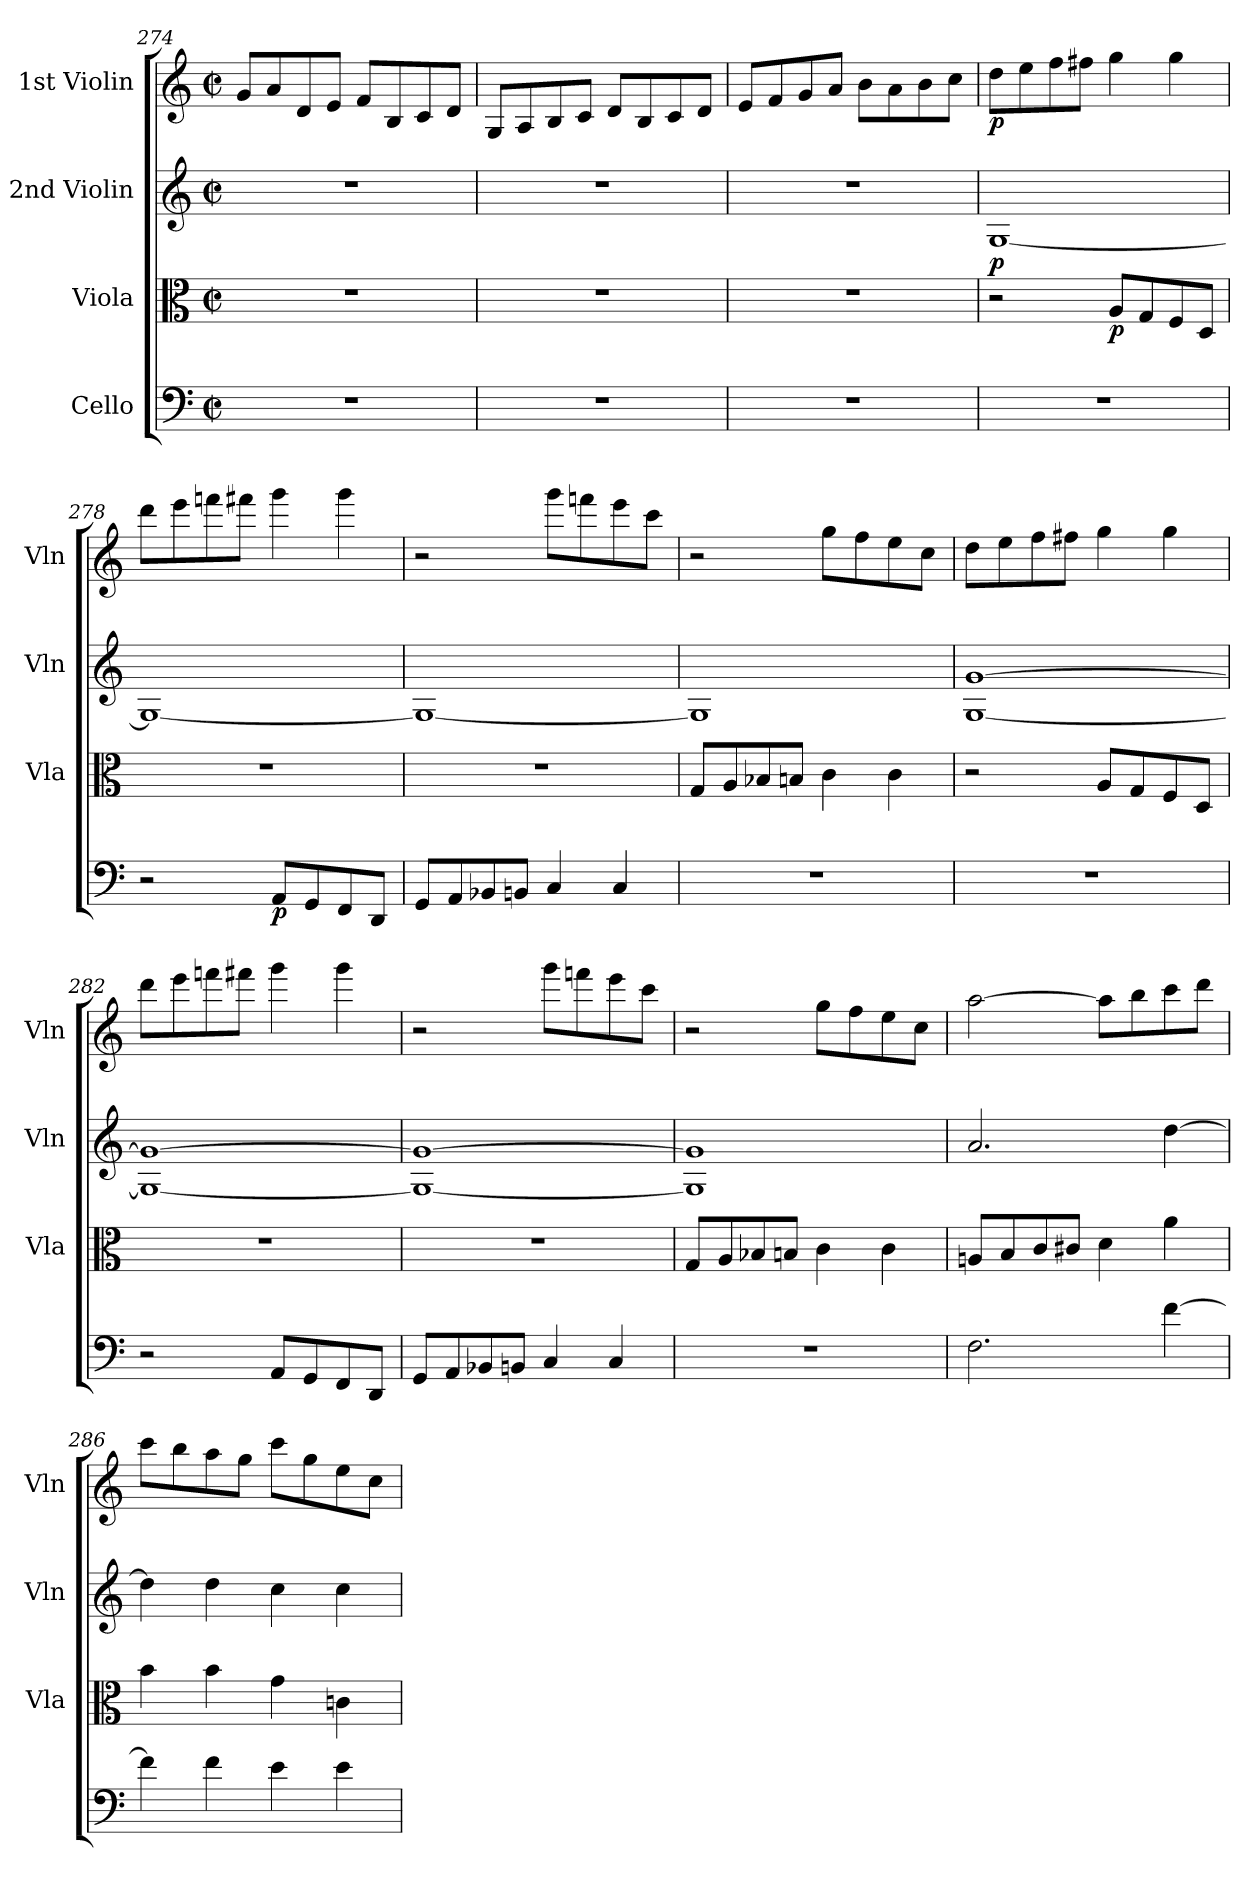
**kern	**dynam	**kern	**dynam	**kern	**kern	**dynam
*part4	*part4	*part3	*part3	*part2	*part1	*part1
*staff4	*staff4	*staff3	*staff3	*staff2	*staff1	*staff1
*I"Cello	*	*I"Viola	*	*I"2nd Violin	*I"1st Violin	*
*	*	*I'Vla	*	*I'Vln	*I'Vln	*
*clefF4	*	*clefC3	*	*clefG2	*clefG2	*
*k[]	*	*k[]	*	*k[]	*k[]	*
*M2/2	*	*M2/2	*	*M2/2	*M2/2	*
*met(c|)	*	*met(c|)	*	*met(c|)	*met(c|)	*
=274	=274	=274	=274	=274	=274	=274
1r	.	1r	.	1r	8gL	.
.	.	.	.	.	8a	.
.	.	.	.	.	8d	.
.	.	.	.	.	8eJ	.
.	.	.	.	.	8fL	.
.	.	.	.	.	8B	.
.	.	.	.	.	8c	.
.	.	.	.	.	8dJ	.
=275	=275	=275	=275	=275	=275	=275
1r	.	1r	.	1r	8GL	.
.	.	.	.	.	8A	.
.	.	.	.	.	8B	.
.	.	.	.	.	8cJ	.
.	.	.	.	.	8dL	.
.	.	.	.	.	8B	.
.	.	.	.	.	8c	.
.	.	.	.	.	8dJ	.
=276	=276	=276	=276	=276	=276	=276
1r	.	1r	.	1r	8eL	.
.	.	.	.	.	8f	.
.	.	.	.	.	8g	.
.	.	.	.	.	8aJ	.
.	.	.	.	.	8bL	.
.	.	.	.	.	8a	.
.	.	.	.	.	8b	.
.	.	.	.	.	8ccJ	.
=277	=277	=277	=277	=277	=277	=277
!	!	!	!LO:DY:a	!	!	!
1r	.	2r	p	[1G	8ddL	p
.	.	.	.	.	8ee	.
.	.	.	.	.	8ff	.
.	.	.	.	.	8ff#XJ	.
.	.	8AL	p	.	4gg	.
.	.	8G	.	.	.	.
.	.	8F	.	.	4gg	.
.	.	8DJ	.	.	.	.
=278	=278	=278	=278	=278	=278	=278
2r	.	1r	.	1G_	8dddL	.
.	.	.	.	.	8eee	.
.	.	.	.	.	8fffn	.
.	.	.	.	.	8fff#XJ	.
8AAL	p	.	.	.	4ggg	.
8GG	.	.	.	.	.	.
8FF	.	.	.	.	4ggg	.
8DDJ	.	.	.	.	.	.
=279	=279	=279	=279	=279	=279	=279
8GGL	.	1r	.	1G_	2r	.
8AA	.	.	.	.	.	.
8BB-X	.	.	.	.	.	.
8BBnJ	.	.	.	.	.	.
4C	.	.	.	.	8gggL	.
.	.	.	.	.	8fffn	.
4C	.	.	.	.	8eee	.
.	.	.	.	.	8cccJ	.
=280	=280	=280	=280	=280	=280	=280
1r	.	8GL	.	1G]	2r	.
.	.	8A	.	.	.	.
.	.	8B-X	.	.	.	.
.	.	8BnJ	.	.	.	.
.	.	4c	.	.	8ggL	.
.	.	.	.	.	8ff	.
.	.	4c	.	.	8ee	.
.	.	.	.	.	8ccJ	.
=281	=281	=281	=281	=281	=281	=281
1r	.	2r	.	[1G [1g	8ddL	.
.	.	.	.	.	8ee	.
.	.	.	.	.	8ff	.
.	.	.	.	.	8ff#XJ	.
.	.	8AL	.	.	4gg	.
.	.	8G	.	.	.	.
.	.	8F	.	.	4gg	.
.	.	8DJ	.	.	.	.
=282	=282	=282	=282	=282	=282	=282
2r	.	1r	.	1G_ 1g_	8dddL	.
.	.	.	.	.	8eee	.
.	.	.	.	.	8fffn	.
.	.	.	.	.	8fff#XJ	.
8AAL	.	.	.	.	4ggg	.
8GG	.	.	.	.	.	.
8FF	.	.	.	.	4ggg	.
8DDJ	.	.	.	.	.	.
=283	=283	=283	=283	=283	=283	=283
8GGL	.	1r	.	1G_ 1g_	2r	.
8AA	.	.	.	.	.	.
8BB-X	.	.	.	.	.	.
8BBnJ	.	.	.	.	.	.
4C	.	.	.	.	8gggL	.
.	.	.	.	.	8fffn	.
4C	.	.	.	.	8eee	.
.	.	.	.	.	8cccJ	.
=284	=284	=284	=284	=284	=284	=284
1r	.	8GL	.	1G] 1g]	2r	.
.	.	8A	.	.	.	.
.	.	8B-X	.	.	.	.
.	.	8BnJ	.	.	.	.
.	.	4c	.	.	8ggL	.
.	.	.	.	.	8ff	.
.	.	4c	.	.	8ee	.
.	.	.	.	.	8ccJ	.
=285	=285	=285	=285	=285	=285	=285
2.F	.	8AnL	.	2.a	[2aa	.
.	.	8B	.	.	.	.
.	.	8c	.	.	.	.
.	.	8c#XJ	.	.	.	.
.	.	4d	.	.	8aaL]	.
.	.	.	.	.	8bb	.
[4f	.	4a	.	[4dd	8ccc	.
.	.	.	.	.	8dddJ	.
=286	=286	=286	=286	=286	=286	=286
4f]	.	4b	.	4dd]	8cccL	.
.	.	.	.	.	8bb	.
4f	.	4b	.	4dd	8aa	.
.	.	.	.	.	8ggJ	.
4e	.	4g	.	4cc	8cccL	.
.	.	.	.	.	8gg	.
4e	.	4cn	.	4cc	8ee	.
.	.	.	.	.	8ccJ	.
=	=	=	=	=	=	=
*-	*-	*-	*-	*-	*-	*-
